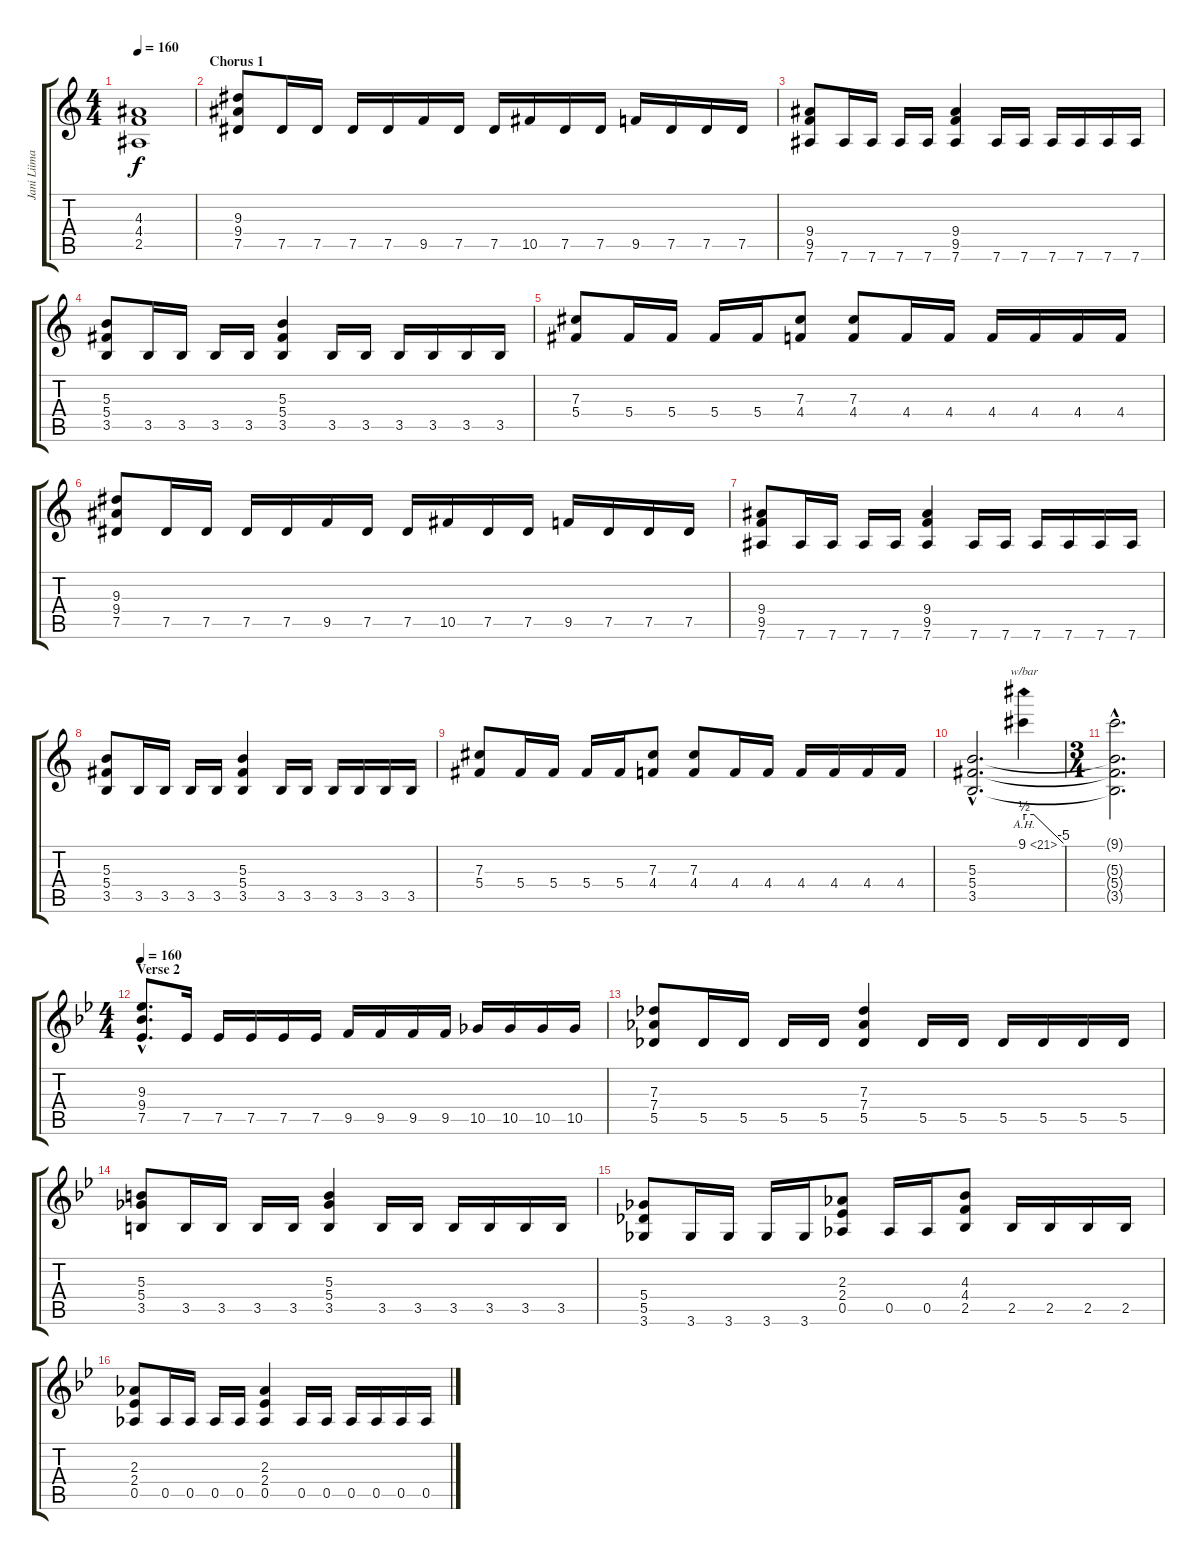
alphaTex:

\track ("Jani Liimatainen" "Jani Liima") {instrument distortionguitar}
\staff {score tabs}
\tuning (Eb4 Bb3 Gb3 Db3 Ab2 Eb2) {hide}
\ts (4 4)
\tempo 160
\clef g2
\ks c
(4.3 4.4 2.5).1{dy f} |
\section ("" "Chorus 1")
(9.3 9.4 7.5).8 7.5.16 7.5.16 7.5.16 7.5.16 9.5.16 7.5.16 7.5.16 10.5.16 7.5.16 7.5.16 9.5.16 7.5.16 7.5.16 7.5.16 |
(9.4 9.5 7.6).8 7.6.16 7.6.16 7.6.16 7.6.16 (9.4 9.5 7.6).4 7.6.16 7.6.16 7.6.16 7.6.16 7.6.16 7.6.16 |
(5.3 5.4 3.5).8 3.5.16 3.5.16 3.5.16 3.5.16 (5.3 5.4 3.5).4 3.5.16 3.5.16 3.5.16 3.5.16 3.5.16 3.5.16 |
(7.3 5.4).8 5.4.16 5.4.16 5.4.16 5.4.16 (7.3 4.4).8 (7.3 4.4).8 4.4.16 4.4.16 4.4.16 4.4.16 4.4.16 4.4.16 |
(9.3 9.4 7.5).8 7.5.16 7.5.16 7.5.16 7.5.16 9.5.16 7.5.16 7.5.16 10.5.16 7.5.16 7.5.16 9.5.16 7.5.16 7.5.16 7.5.16 |
(9.4 9.5 7.6).8 7.6.16 7.6.16 7.6.16 7.6.16 (9.4 9.5 7.6).4 7.6.16 7.6.16 7.6.16 7.6.16 7.6.16 7.6.16 |
(5.3 5.4 3.5).8 3.5.16 3.5.16 3.5.16 3.5.16 (5.3 5.4 3.5).4 3.5.16 3.5.16 3.5.16 3.5.16 3.5.16 3.5.16 |
(7.3 5.4).8 5.4.16 5.4.16 5.4.16 5.4.16 (7.3 4.4).8 (7.3 4.4).8 4.4.16 4.4.16 4.4.16 4.4.16 4.4.16 4.4.16 |
(5.3{hac} 5.4{hac} 3.5{hac}).2{d} 9.1{ah 12}.4{tbe (custom default 0 2 15 2 60 -20)} |
\ts (3 4)
(9.1{hac t} 5.3{hac t} 5.4{hac t} 3.5{hac t}).2{d} |
\ts (4 4)
\section ("" "Verse 2")
\tempo 160
\ks gminor
(9.3{hac} 9.4{hac} 7.5{hac}).8{d} 7.5.16 7.5.16 7.5.16 7.5.16 7.5.16 9.5.16 9.5.16 9.5.16 9.5.16 10.5.16 10.5.16 10.5.16 10.5.16 |
(7.3 7.4 5.5).8 5.5.16 5.5.16 5.5.16 5.5.16 (7.3 7.4 5.5).4 5.5.16 5.5.16 5.5.16 5.5.16 5.5.16 5.5.16 |
(5.3 5.4 3.5).8 3.5.16 3.5.16 3.5.16 3.5.16 (5.3 5.4 3.5).4 3.5.16 3.5.16 3.5.16 3.5.16 3.5.16 3.5.16 |
(5.4 5.5 3.6).8 3.6.16 3.6.16 3.6.16 3.6.16 (2.3 2.4 0.5).8 0.5.16 0.5.16 (4.3 4.4 2.5).8 2.5.16 2.5.16 2.5.16 2.5.16 |
(2.3 2.4 0.5).8 0.5.16 0.5.16 0.5.16 0.5.16 (2.3 2.4 0.5).4 0.5.16 0.5.16 0.5.16 0.5.16 0.5.16 0.5.16
